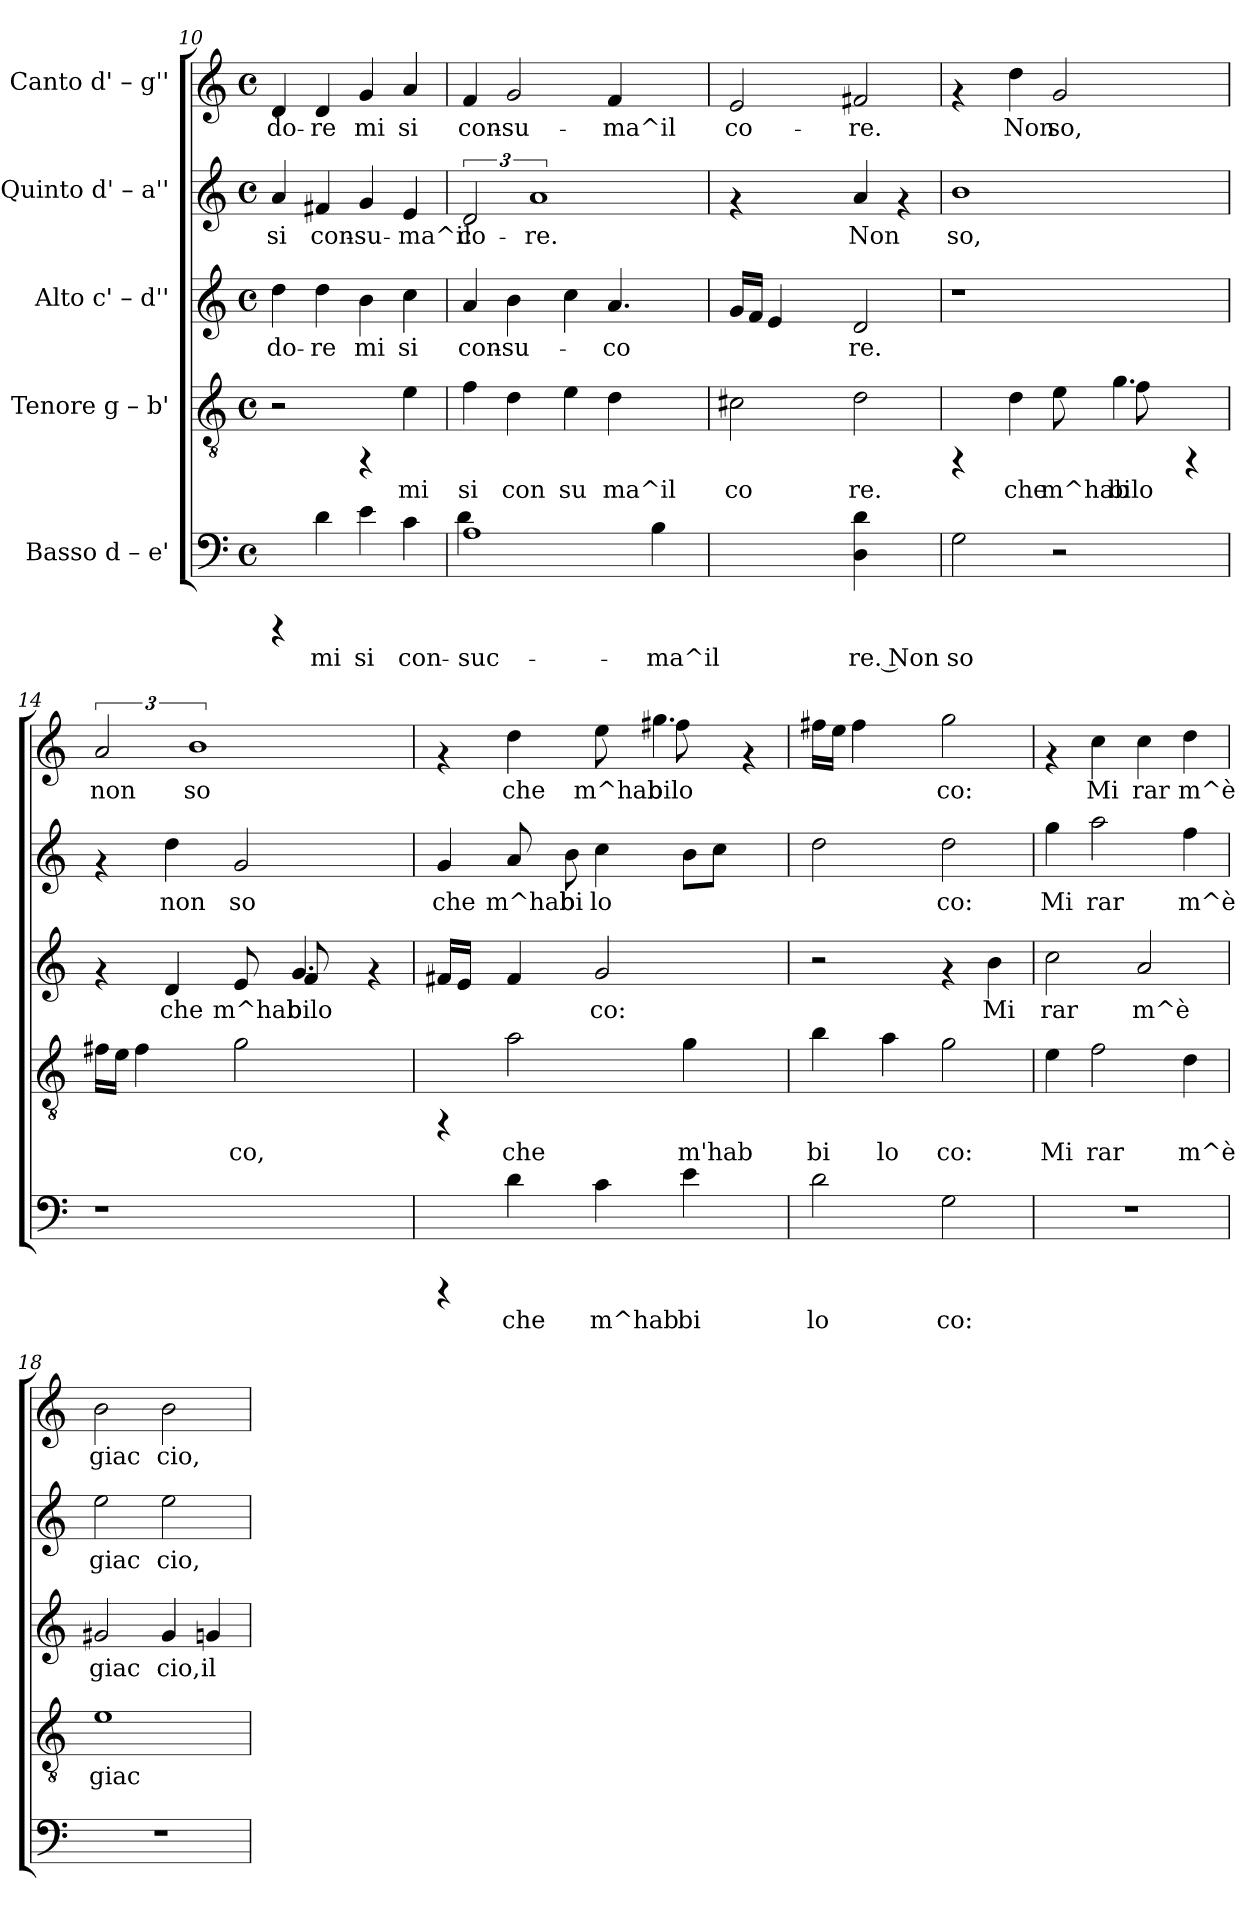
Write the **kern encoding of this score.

**kern	**text	**kern	**text	**kern	**text	**kern	**text	**kern	**text
*part5	*part5	*part4	*part4	*part3	*part3	*part2	*part2	*part1	*part1
*staff5	*staff5	*staff4	*staff4	*staff3	*staff3	*staff2	*staff2	*staff1	*staff1
*I"Basso  d – e'	*	*I"Tenore  g – b'	*	*I"Alto  c' – d''	*	*I"Quinto  d' – a''	*	*I"Canto  d' – g''	*
*clefF4	*	*clefGv2	*	*clefG2	*	*clefG2	*	*clefG2	*
*k[]	*	*k[]	*	*k[]	*	*k[]	*	*k[]	*
*C:	*	*C:	*	*C:	*	*C:	*	*C:	*
*M4/4	*	*M4/4	*	*M4/4	*	*M4/4	*	*M4/4	*
*met(c)	*	*met(c)	*	*met(c)	*	*met(c)	*	*met(c)	*
=10	=10	=10	=10	=10	=10	=10	=10	=10	=10
!	!	!	!	!	!LO:LY:b:rj	!	!LO:LY:b:rj	!	!LO:LY:b:rj
4rCCC	.	2r	.	4dd\	-do-	4a/	si	4d/	-do-
!	!LO:LY:b:rj	!	!	!	!LO:LY:b:rj	!	!LO:LY:b:rj	!	!LO:LY:b:rj
4d\	mi	.	.	4dd\	-re	4f#X/	con-	4d/	-re
!	!LO:LY:b:rj	!	!	!	!LO:LY:b:rj	!	!LO:LY:b:rj	!	!LO:LY:b:rj
4e\	si	4rFF	.	4b\	mi	4g/	-su-	4g/	mi
!	!LO:LY:b:rj	!	!LO:LY:b:rj	!	!LO:LY:b:rj	!	!LO:LY:b:rj	!	!LO:LY:b:rj
4c\	con-	4e\	mi	4cc\	si	4e/	-ma^il	4a/	si
=11	=11	=11	=11	=11	=11	=11	=11	=11	=11
*^	*	*	*	*	*	*	*	*	*
!	!	!LO:LY:b:rj	!	!LO:LY:b:rj	!	!LO:LY:b:rj	!	!LO:LY:b:rj	!	!LO:LY:b:rj
1A	4d\	-suc-	4f\	si	4a/	con-	3d/	co-	4f/	con-
!	!	!	!	!LO:LY:b:rj	!	!LO:LY:b:rj	!	!	!	!LO:LY:b:rj
.	1ryy	.	4d\	con	4b\	-su-	.	.	2g/	-su-
!	!	!	!	!	!	!	!	!LO:LY:b:rj	!	!
.	.	.	.	.	.	.	3%2a/	-re.	.	.
!	!	!	!	!LO:LY:b:rj	!	!	!	!	!	!
.	.	.	4e\	su	4cc\	.	.	.	.	.
!	!	!	!	!LO:LY:b:rj	!	!LO:LY:b:rj	!	!	!	!LO:LY:b:rj
.	.	.	4d\	ma^il	4.a/	-co-	.	.	4f/	-ma^il
!	!	!LO:LY:b:rj	!	!	!	!	!	!	!	!
4B\	.	-ma^il	4ryy	.	.	.	4ryy	.	4ryy	.
.	.	.	.	.	8ryy	.	.	.	.	.
*v	*v	*	*	*	*	*	*	*	*	*
=12	=12	=12	=12	=12	=12	=12	=12	=12	=12
!	!	!	!LO:LY:b:rj	!	!LO:LY:b:rj	!	!	!	!LO:LY:b:rj
2ryy	.	2c#X\	co	16g/L	--	4rf	.	2e/	co-
!	!	!	!	!	!LO:LY:b:rj	!	!	!	!
.	.	.	.	16f/J	--	.	.	.	.
!	!	!	!	!	!LO:LY:b:rj	!	!	!	!
.	.	.	.	4e/	--	.	.	.	.
.	.	.	.	.	.	4ryy	.	.	.
.	.	.	.	8ryy	.	.	.	.	.
!	!LO:LY:b:rj	!	!LO:LY:b:rj	!	!LO:LY:b:rj	!	!LO:LY:b:rj	!	!LO:LY:b:rj
4D\ 4d\	re. Non	2d\	re.	2d/	-re.	4a/	Non	2f#X/	-re.
4ryy	.	.	.	.	.	4rf	.	.	.
!!LO:LB:g=z
=13	=13	=13	=13	=13	=13	=13	=13	=13	=13
!	!LO:LY:b:rj	!	!	!	!	!	!LO:LY:b:rj	!	!
*	*	*^	*	*	*	*	*	*	*
2G\	so	4rFF	8ryy	.	1r	.	1b	so,	4rf	.
!	!	!	!	!LO:LY:b:rj	!	!	!	!	!	!LO:LY:b:rj
*	*	*v	*v	*	*	*	*	*	*	*
.	.	4d\	che	.	.	.	.	4dd\	Non
!	!	!	!LO:LY:b:rj	!	!	!	!	!	!LO:LY:b:rj
2r	.	8e\	m^hab	.	.	.	.	2g/	so,
*	*	*^	*	*	*	*	*	*	*
!	!	!	!	!LO:LY:b:rj	!	!	!	!	!	!
.	.	4.g\	8f\	bilo	.	.	.	.	.	.
.	.	.	2ryy	.	.	.	.	.	.	.
4ryy	.	4rFF	.	.	4ryy	.	4ryy	.	4ryy	.
*	*	*v	*v	*	*	*	*	*	*	*
=14	=14	=14	=14	=14	=14	=14	=14	=14	=14
!	!	!	!LO:LY:b:rj	!	!	!	!	!	!LO:LY:b:rj
*	*	*	*	*^	*	*	*	*	*
1r	.	16f#X\L	.	4rf	8ryy	.	4rf	.	3a/	non
!	!	!	!LO:LY:b:rj	!	!	!	!	!	!	!
.	.	16e\J	.	.	.	.	.	.	.	.
*	*	*	*	*v	*v	*	*	*	*	*
!	!	!	!LO:LY:b:rj	!	!	!	!	!	!
.	.	4f#\	.	.	.	.	.	.	.
!	!	!	!	!	!LO:LY:b:rj	!	!LO:LY:b:rj	!	!
.	.	.	.	4d/	che	4dd\	non	.	.
!	!	!	!	!	!	!	!	!	!LO:LY:b:rj
.	.	.	.	.	.	.	.	3%2b/	so
.	.	8ryy	.	.	.	.	.	.	.
!	!	!	!LO:LY:b:rj	!	!LO:LY:b:rj	!	!LO:LY:b:rj	!	!
.	.	2g\	co,	8e/	m^hab	2g/	so	.	.
*	*	*	*	*^	*	*	*	*	*
!	!	!	!	!	!	!LO:LY:b:rj	!	!	!	!
.	.	.	.	4.g/	8f/	bilo	.	.	.	.
.	.	.	.	.	2ryy	.	.	.	.	.
4ryy	.	4ryy	.	4rf	.	.	4ryy	.	4ryy	.
*	*	*	*	*v	*v	*	*	*	*	*
=15	=15	=15	=15	=15	=15	=15	=15	=15	=15
!	!	!	!	!	!LO:LY:b:rj	!	!LO:LY:b:rj	!	!
*	*	*	*	*	*	*	*	*^	*
4rCCC	.	4rFF	.	16f#X/L	.	4g/	che	4rf	8ryy	.
!	!	!	!	!	!LO:LY:b:rj	!	!	!	!	!
.	.	.	.	16e/J	.	.	.	.	.	.
*	*	*	*	*	*	*	*	*v	*v	*
.	.	.	.	8ryy	.	.	.	.	.
!	!LO:LY:b:rj	!	!LO:LY:b:rj	!	!LO:LY:b:rj	!	!LO:LY:b:rj	!	!LO:LY:b:rj
4d\	che	2a\	che	4f#/	.	8a/	m^hab	4dd\	che
!	!	!	!	!	!	!	!LO:LY:b:rj	!	!
.	.	.	.	.	.	8b\	bi	.	.
!	!LO:LY:b:rj	!	!	!	!LO:LY:b:rj	!	!LO:LY:b:rj	!	!LO:LY:b:rj
4c\	m^hab	.	.	2g/	co:	4cc\	lo	8ee\	m^hab
*	*	*	*	*	*	*	*	*^	*
!	!	!	!	!	!	!	!	!	!	!LO:LY:b:rj
.	.	.	.	.	.	.	.	4.gg\	8ff#X\	bilo
!	!LO:LY:b:rj	!	!LO:LY:b:rj	!	!	!	!LO:LY:b:rj	!	!	!
4e\	bi	4g\	m'hab	.	.	8b\L	.	.	2ryy	.
!	!	!	!	!	!	!	!LO:LY:b:rj	!	!	!
.	.	.	.	.	.	8cc\J	.	.	.	.
4ryy	.	4ryy	.	4ryy	.	4ryy	.	4rf	.	.
*	*	*	*	*	*	*	*	*v	*v	*
=16	=16	=16	=16	=16	=16	=16	=16	=16	=16
!	!LO:LY:b:rj	!	!LO:LY:b:rj	!	!	!	!LO:LY:b:rj	!	!LO:LY:b:rj
2d\	lo	4b\	bi	2r	.	2dd\	.	16ff#X\L	.
!	!	!	!	!	!	!	!	!	!LO:LY:b:rj
.	.	.	.	.	.	.	.	16ee\J	.
!	!	!	!	!	!	!	!	!	!LO:LY:b:rj
.	.	.	.	.	.	.	.	4ff#\	.
!	!	!	!LO:LY:b:rj	!	!	!	!	!	!
.	.	4a\	lo	.	.	.	.	.	.
.	.	.	.	.	.	.	.	8ryy	.
!	!LO:LY:b:rj	!	!LO:LY:b:rj	!	!	!	!LO:LY:b:rj	!	!LO:LY:b:rj
2G\	co:	2g\	co:	4rf	.	2dd\	co:	2gg\	co:
!	!	!	!	!	!LO:LY:b:rj	!	!	!	!
.	.	.	.	4b\	Mi	.	.	.	.
=17	=17	=17	=17	=17	=17	=17	=17	=17	=17
!	!	!	!LO:LY:b:rj	!	!LO:LY:b:rj	!	!LO:LY:b:rj	!	!
1r	.	4e\	Mi	2cc\	rar	4gg\	Mi	4rf	.
!	!	!	!LO:LY:b:rj	!	!	!	!LO:LY:b:rj	!	!LO:LY:b:rj
.	.	2f\	rar	.	.	2aa\	rar	4cc\	Mi
!	!	!	!	!	!LO:LY:b:rj	!	!	!	!LO:LY:b:rj
.	.	.	.	2a/	m^è	.	.	4cc\	rar
!	!	!	!LO:LY:b:rj	!	!	!	!LO:LY:b:rj	!	!LO:LY:b:rj
.	.	4d\	m^è	.	.	4ff\	m^è	4dd\	m^è
!!LO:PB:g=z
=18	=18	=18	=18	=18	=18	=18	=18	=18	=18
!	!	!	!LO:LY:b:rj	!	!LO:LY:b:rj	!	!LO:LY:b:rj	!	!LO:LY:b:rj
1r	.	1e	giac	2g#X/	giac	2ee\	giac	2b\	giac
!	!	!	!	!	!LO:LY:b:rj	!	!LO:LY:b:rj	!	!LO:LY:b:rj
.	.	.	.	4g#/	cio,	2ee\	cio,	2b\	cio,
!	!	!	!	!	!LO:LY:b:rj	!	!	!	!
.	.	.	.	4g/	il	.	.	.	.
=	=	=	=	=	=	=	=	=	=
*-	*-	*-	*-	*-	*-	*-	*-	*-	*-
